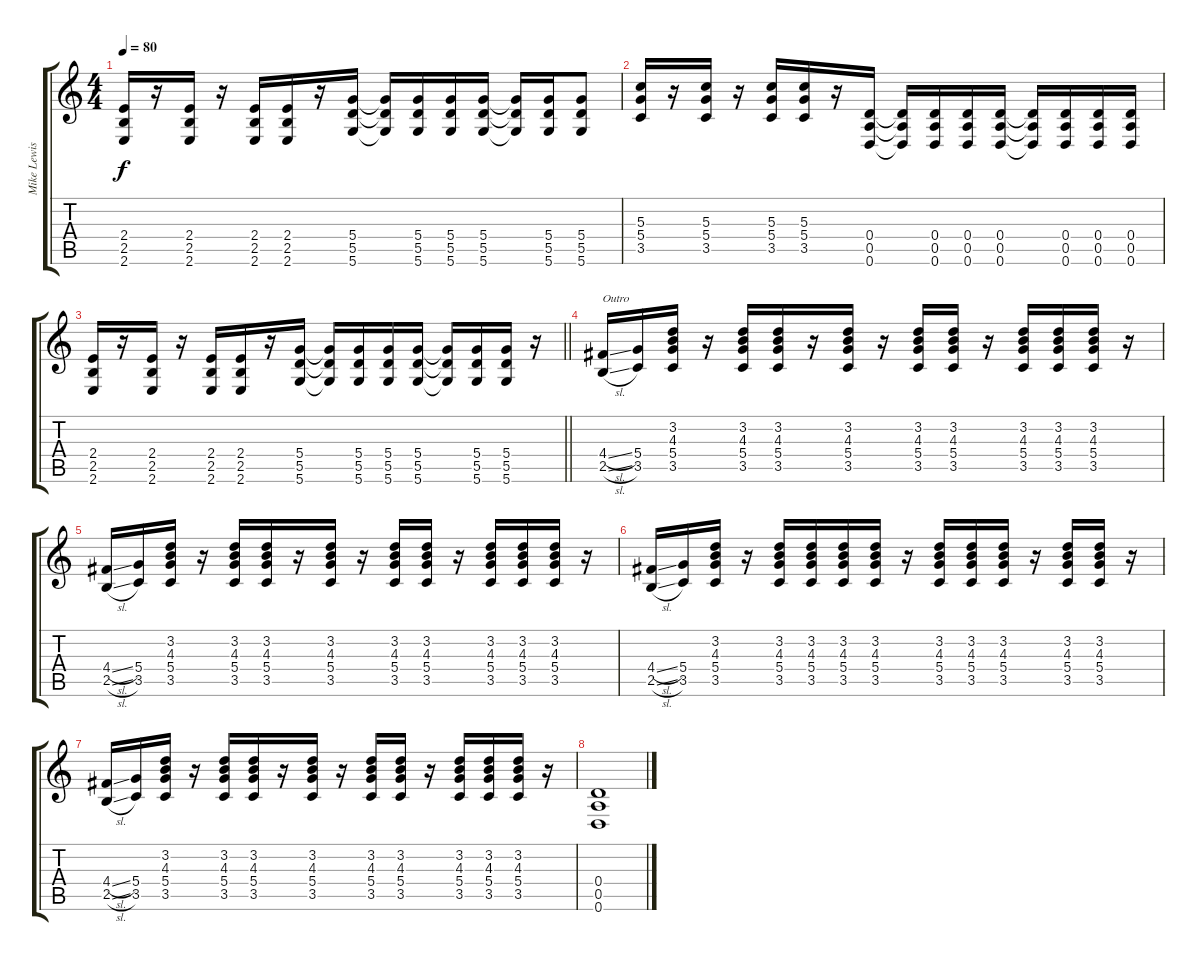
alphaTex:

\track ("Mike Lewis | Rhythm" "Mike Lewis") {instrument electricguitarclean}
\staff {score tabs}
\tuning (E4 B3 G3 D3 A2 D2) {hide}
\ts (4 4)
\tempo 80
\clef g2
\ks c
(2.4 2.5 2.6).16{dy f} r.16 (2.4 2.5 2.6).16 r.16 (2.4 2.5 2.6).16 (2.4 2.5 2.6).16 r.16 (5.4 5.5 5.6).16 (5.4{t} 5.5{t} 5.6{t}).16 (5.4 5.5 5.6).16 (5.4 5.5 5.6).16 (5.4 5.5 5.6).16 (5.4{t} 5.5{t} 5.6{t}).16 (5.4 5.5 5.6).16 (5.4 5.5 5.6).8 |
(5.3 5.4 3.5).16 r.16 (5.3 5.4 3.5).16 r.16 (5.3 5.4 3.5).16 (5.3 5.4 3.5).16 r.16 (0.4 0.5 0.6).16 (0.4{t} 0.5{t} 0.6{t}).16 (0.4 0.5 0.6).16 (0.4 0.5 0.6).16 (0.4 0.5 0.6).16 (0.4{t} 0.5{t} 0.6{t}).16 (0.4 0.5 0.6).16 (0.4 0.5 0.6).16 (0.4 0.5 0.6).16 |
\barLineRight lightlight
(2.4 2.5 2.6).16 r.16 (2.4 2.5 2.6).16 r.16 (2.4 2.5 2.6).16 (2.4 2.5 2.6).16 r.16 (5.4 5.5 5.6).16 (5.4{t} 5.5{t} 5.6{t}).16 (5.4 5.5 5.6).16 (5.4 5.5 5.6).16 (5.4 5.5 5.6).16 (5.4{t} 5.5{t} 5.6{t}).16 (5.4 5.5 5.6).16 (5.4 5.5 5.6).16 r.16 |
(4.4{sl} 2.5{sl}).16{txt "Outro"} (5.4 3.5).16 (3.2 4.3 5.4 3.5).16 r.16 (3.2 4.3 5.4 3.5).16 (3.2 4.3 5.4 3.5).16 r.16 (3.2 4.3 5.4 3.5).16 r.16 (3.2 4.3 5.4 3.5).16 (3.2 4.3 5.4 3.5).16 r.16 (3.2 4.3 5.4 3.5).16 (3.2 4.3 5.4 3.5).16 (3.2 4.3 5.4 3.5).16 r.16 |
(4.4{sl} 2.5{sl}).16 (5.4 3.5).16 (3.2 4.3 5.4 3.5).16 r.16 (3.2 4.3 5.4 3.5).16 (3.2 4.3 5.4 3.5).16 r.16 (3.2 4.3 5.4 3.5).16 r.16 (3.2 4.3 5.4 3.5).16 (3.2 4.3 5.4 3.5).16 r.16 (3.2 4.3 5.4 3.5).16 (3.2 4.3 5.4 3.5).16 (3.2 4.3 5.4 3.5).16 r.16 |
(4.4{sl} 2.5{sl}).16 (5.4 3.5).16 (3.2 4.3 5.4 3.5).16 r.16 (3.2 4.3 5.4 3.5).16 (3.2 4.3 5.4 3.5).16 (3.2 4.3 5.4 3.5).16 (3.2 4.3 5.4 3.5).16 r.16 (3.2 4.3 5.4 3.5).16 (3.2 4.3 5.4 3.5).16 (3.2 4.3 5.4 3.5).16 r.16 (3.2 4.3 5.4 3.5).16 (3.2 4.3 5.4 3.5).16 r.16 |
(4.4{sl} 2.5{sl}).16 (5.4 3.5).16 (3.2 4.3 5.4 3.5).16 r.16 (3.2 4.3 5.4 3.5).16 (3.2 4.3 5.4 3.5).16 r.16 (3.2 4.3 5.4 3.5).16 r.16 (3.2 4.3 5.4 3.5).16 (3.2 4.3 5.4 3.5).16 r.16 (3.2 4.3 5.4 3.5).16 (3.2 4.3 5.4 3.5).16 (3.2 4.3 5.4 3.5).16 r.16 |
(0.4 0.5 0.6).1
